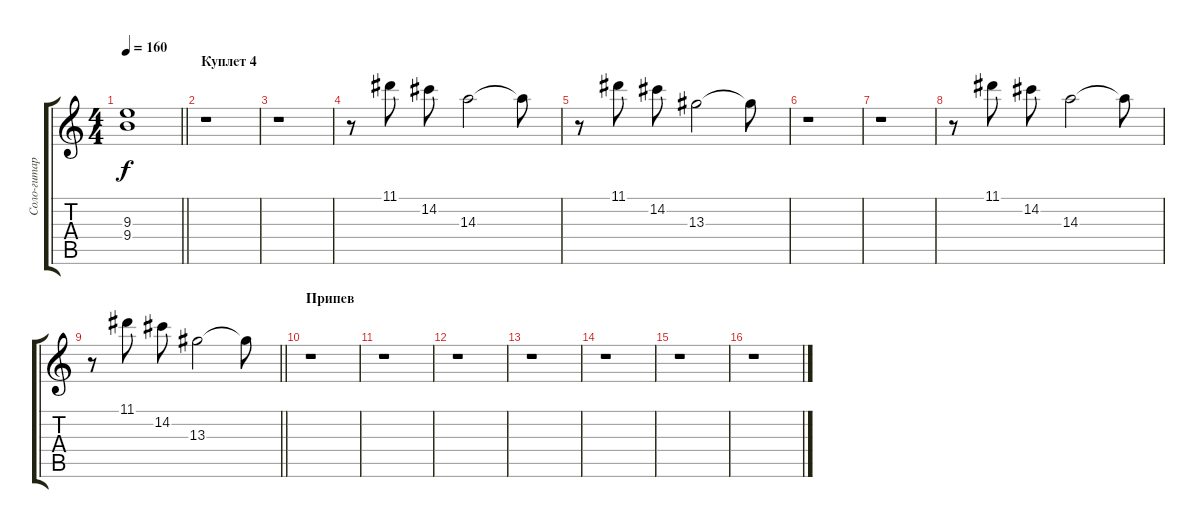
\track ("Соло-гитара 2" "Соло-гитар") {instrument overdrivenguitar}
\staff {score tabs}
\tuning (E4 B3 G3 D3 A2 E2) {hide}
\ts (4 4)
\tempo 160
\clef g2
\barLineRight lightlight
\ks c
(9.3{t} 9.4{t}).1{dy f} |
\section ("" "Куплет 4")
r.1 |
r.1 |
r.8 11.1.8 14.2.8 14.3.2 14.3{t}.8 |
r.8 11.1.8 14.2.8 13.3.2 13.3{t}.8 |
r.1 |
r.1 |
r.8 11.1.8 14.2.8 14.3.2 14.3{t}.8 |
\barLineRight lightlight
r.8 11.1.8 14.2.8 13.3.2 13.3{t}.8 |
\section ("" "Припев")
r.1 |
r.1 |
r.1 |
r.1 |
r.1 |
r.1 |
r.1
